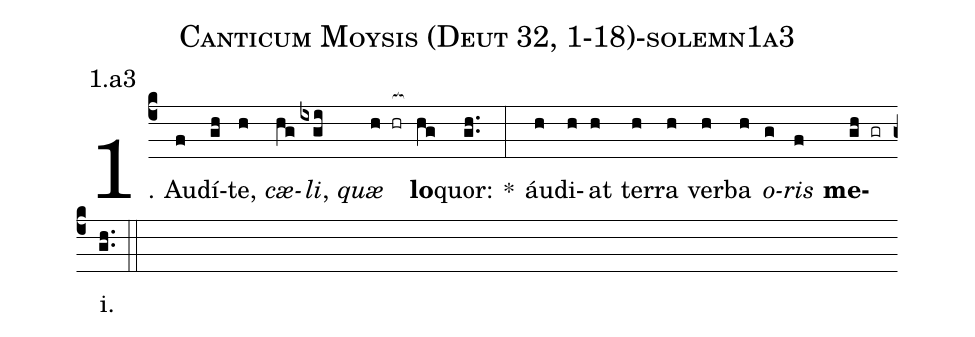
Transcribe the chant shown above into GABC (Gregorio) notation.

name: Canticum Moysis (Deut 32, 1-18)-solemn1a3;
annotation: 1.a3;
%%
(c4)1. Au(f)dí(gh)te,(h) <i>cæ</i>(hg)<i>li</i>,(ixgi) <i>quæ</i>(h hr[ocb:1{]) <b>lo</b>(hg[ocb:0}])quor:(gh..) *(:) áu(h)di(h)at(h) ter(h)ra(h) ver(h)ba(h) <i>o</i>(g)<i>ris</i>(f) <b>me</b>(gh gr)i.(gh..) (::)
